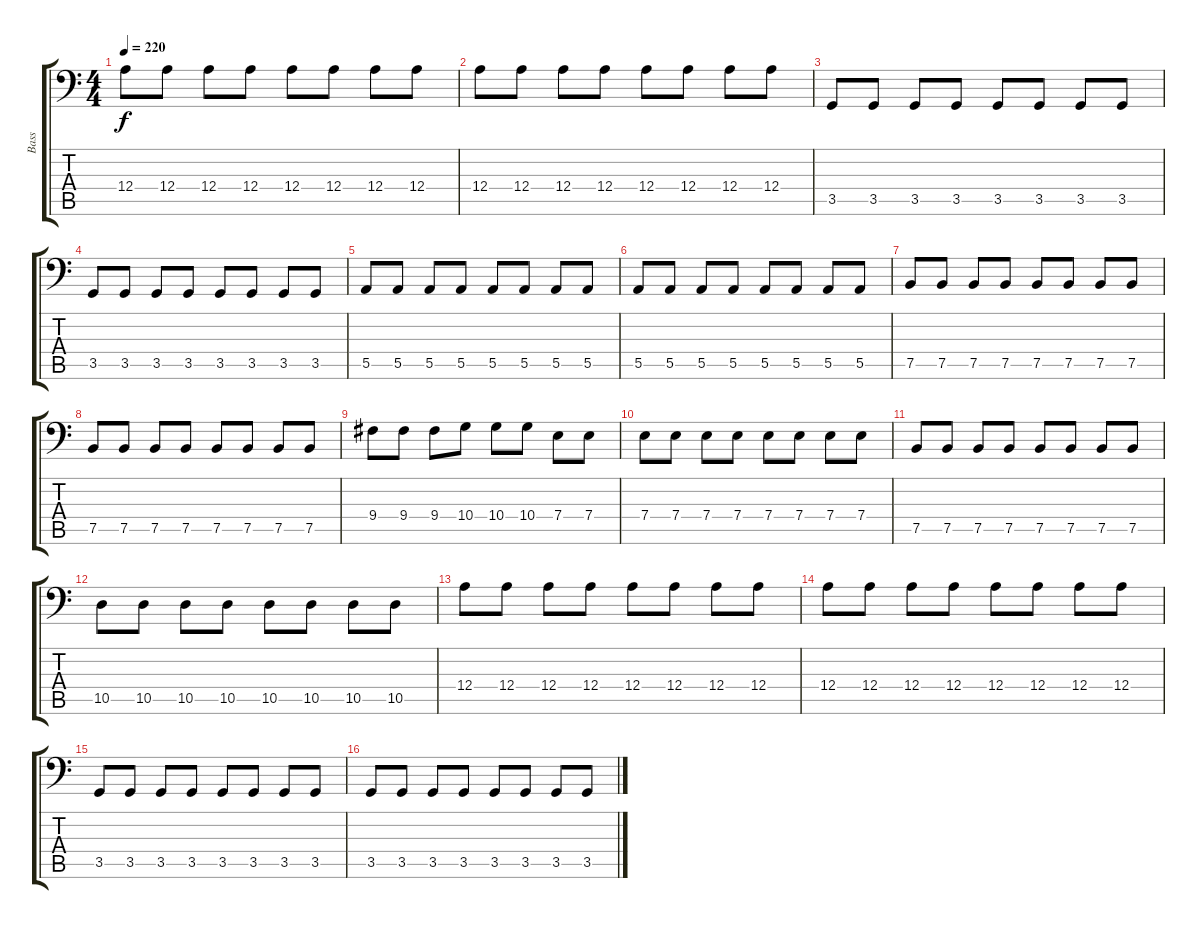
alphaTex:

\track ("Bass" "Bass") {instrument electricbassfinger}
\staff {score tabs}
\tuning (C3 G2 D2 A1 E1 B0) {hide}
\ts (4 4)
\tempo 220
\clef f4
\ks c
12.4.8{dy f} 12.4.8 12.4.8 12.4.8 12.4.8 12.4.8 12.4.8 12.4.8 |
12.4.8 12.4.8 12.4.8 12.4.8 12.4.8 12.4.8 12.4.8 12.4.8 |
3.5.8 3.5.8 3.5.8 3.5.8 3.5.8 3.5.8 3.5.8 3.5.8 |
3.5.8 3.5.8 3.5.8 3.5.8 3.5.8 3.5.8 3.5.8 3.5.8 |
5.5.8 5.5.8 5.5.8 5.5.8 5.5.8 5.5.8 5.5.8 5.5.8 |
5.5.8 5.5.8 5.5.8 5.5.8 5.5.8 5.5.8 5.5.8 5.5.8 |
7.5.8 7.5.8 7.5.8 7.5.8 7.5.8 7.5.8 7.5.8 7.5.8 |
7.5.8 7.5.8 7.5.8 7.5.8 7.5.8 7.5.8 7.5.8 7.5.8 |
9.4.8 9.4.8 9.4.8 10.4.8 10.4.8 10.4.8 7.4.8 7.4.8 |
7.4.8 7.4.8 7.4.8 7.4.8 7.4.8 7.4.8 7.4.8 7.4.8 |
7.5.8 7.5.8 7.5.8 7.5.8 7.5.8 7.5.8 7.5.8 7.5.8 |
10.5.8 10.5.8 10.5.8 10.5.8 10.5.8 10.5.8 10.5.8 10.5.8 |
12.4.8 12.4.8 12.4.8 12.4.8 12.4.8 12.4.8 12.4.8 12.4.8 |
12.4.8 12.4.8 12.4.8 12.4.8 12.4.8 12.4.8 12.4.8 12.4.8 |
3.5.8 3.5.8 3.5.8 3.5.8 3.5.8 3.5.8 3.5.8 3.5.8 |
3.5.8 3.5.8 3.5.8 3.5.8 3.5.8 3.5.8 3.5.8 3.5.8
